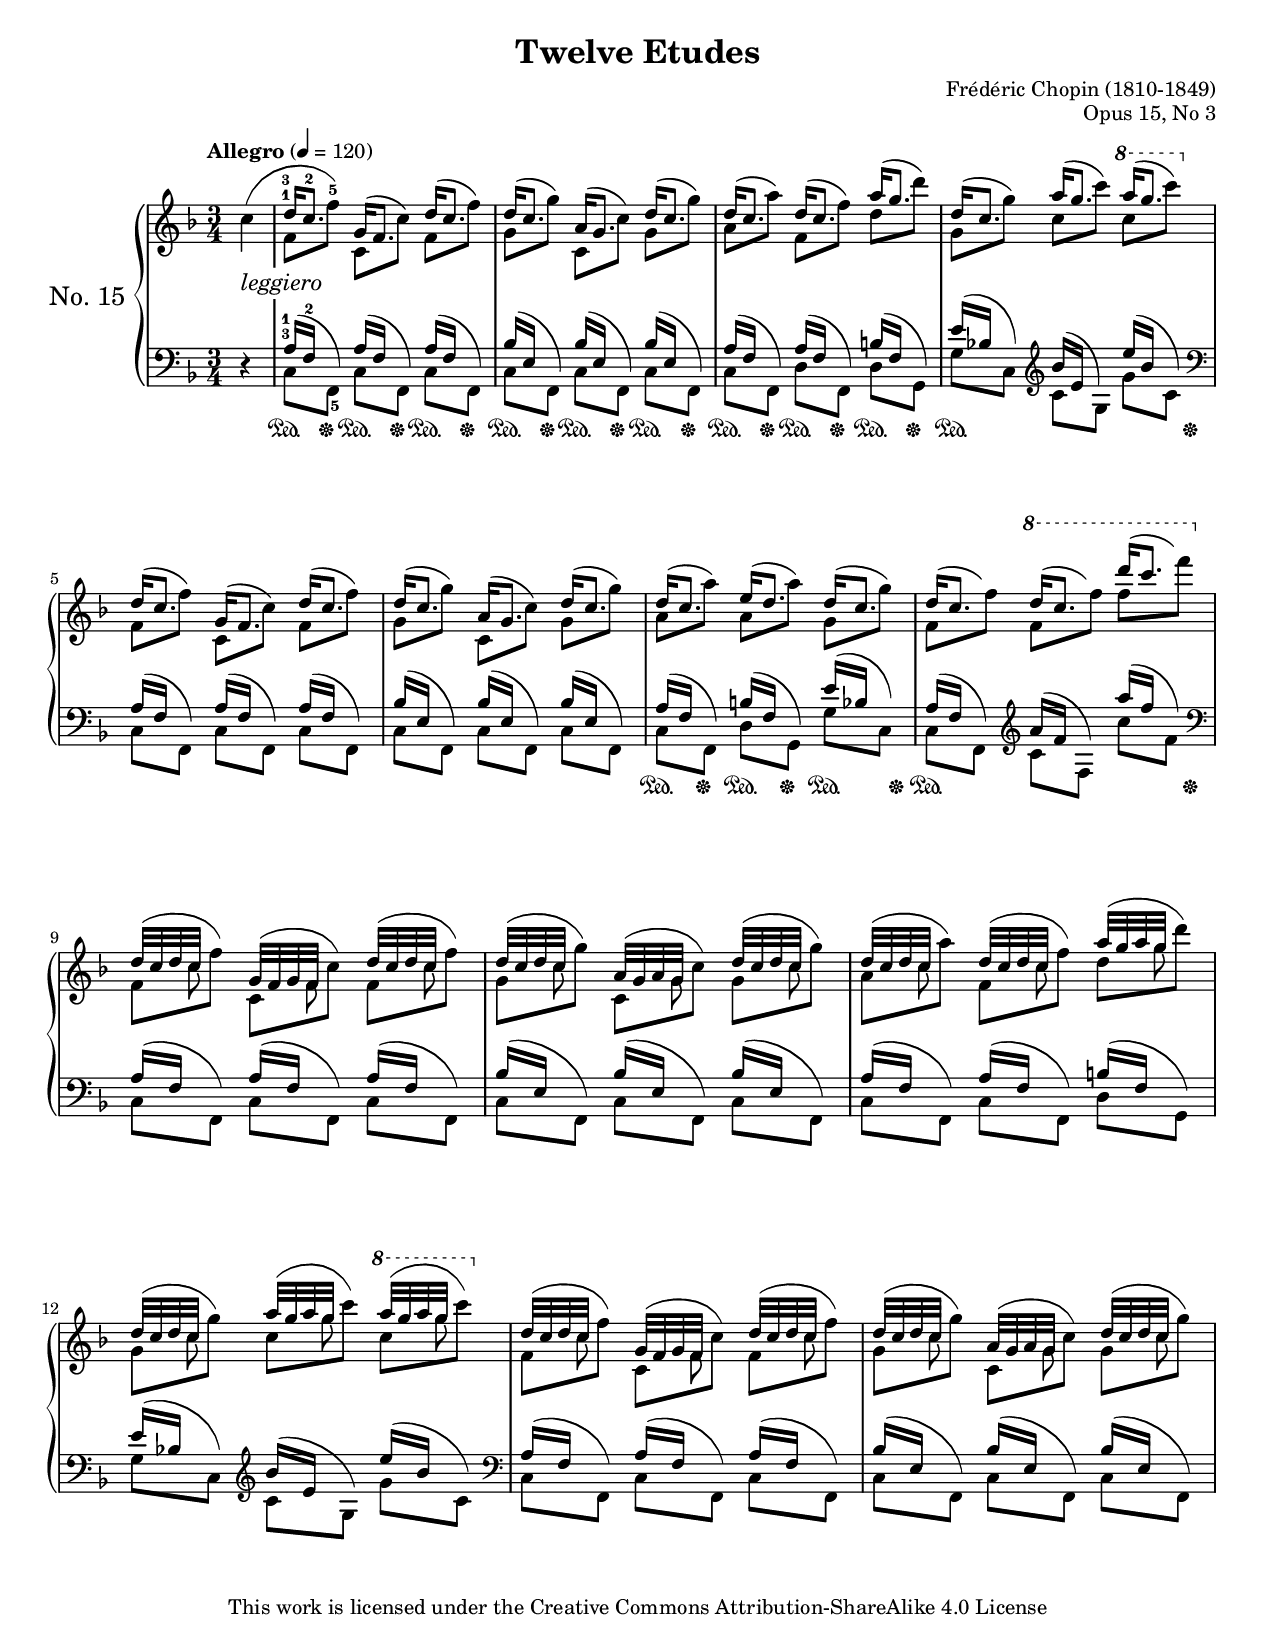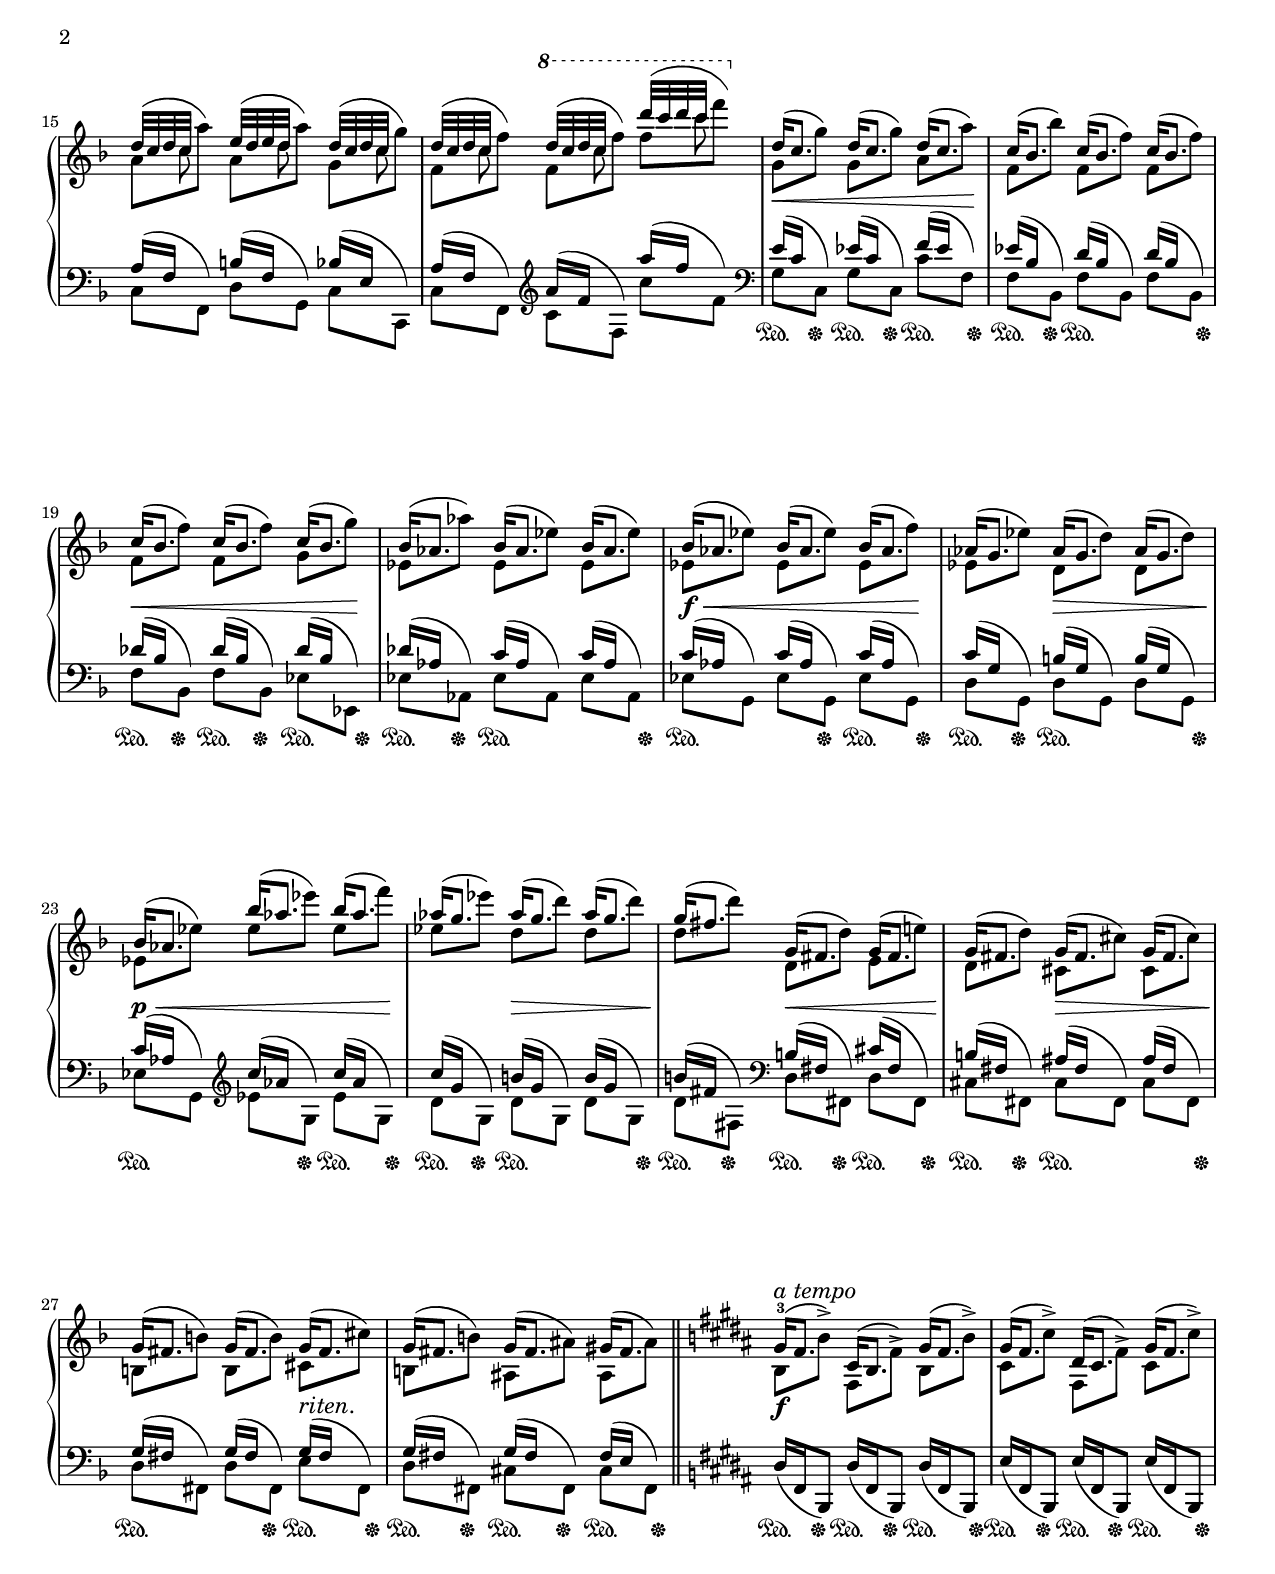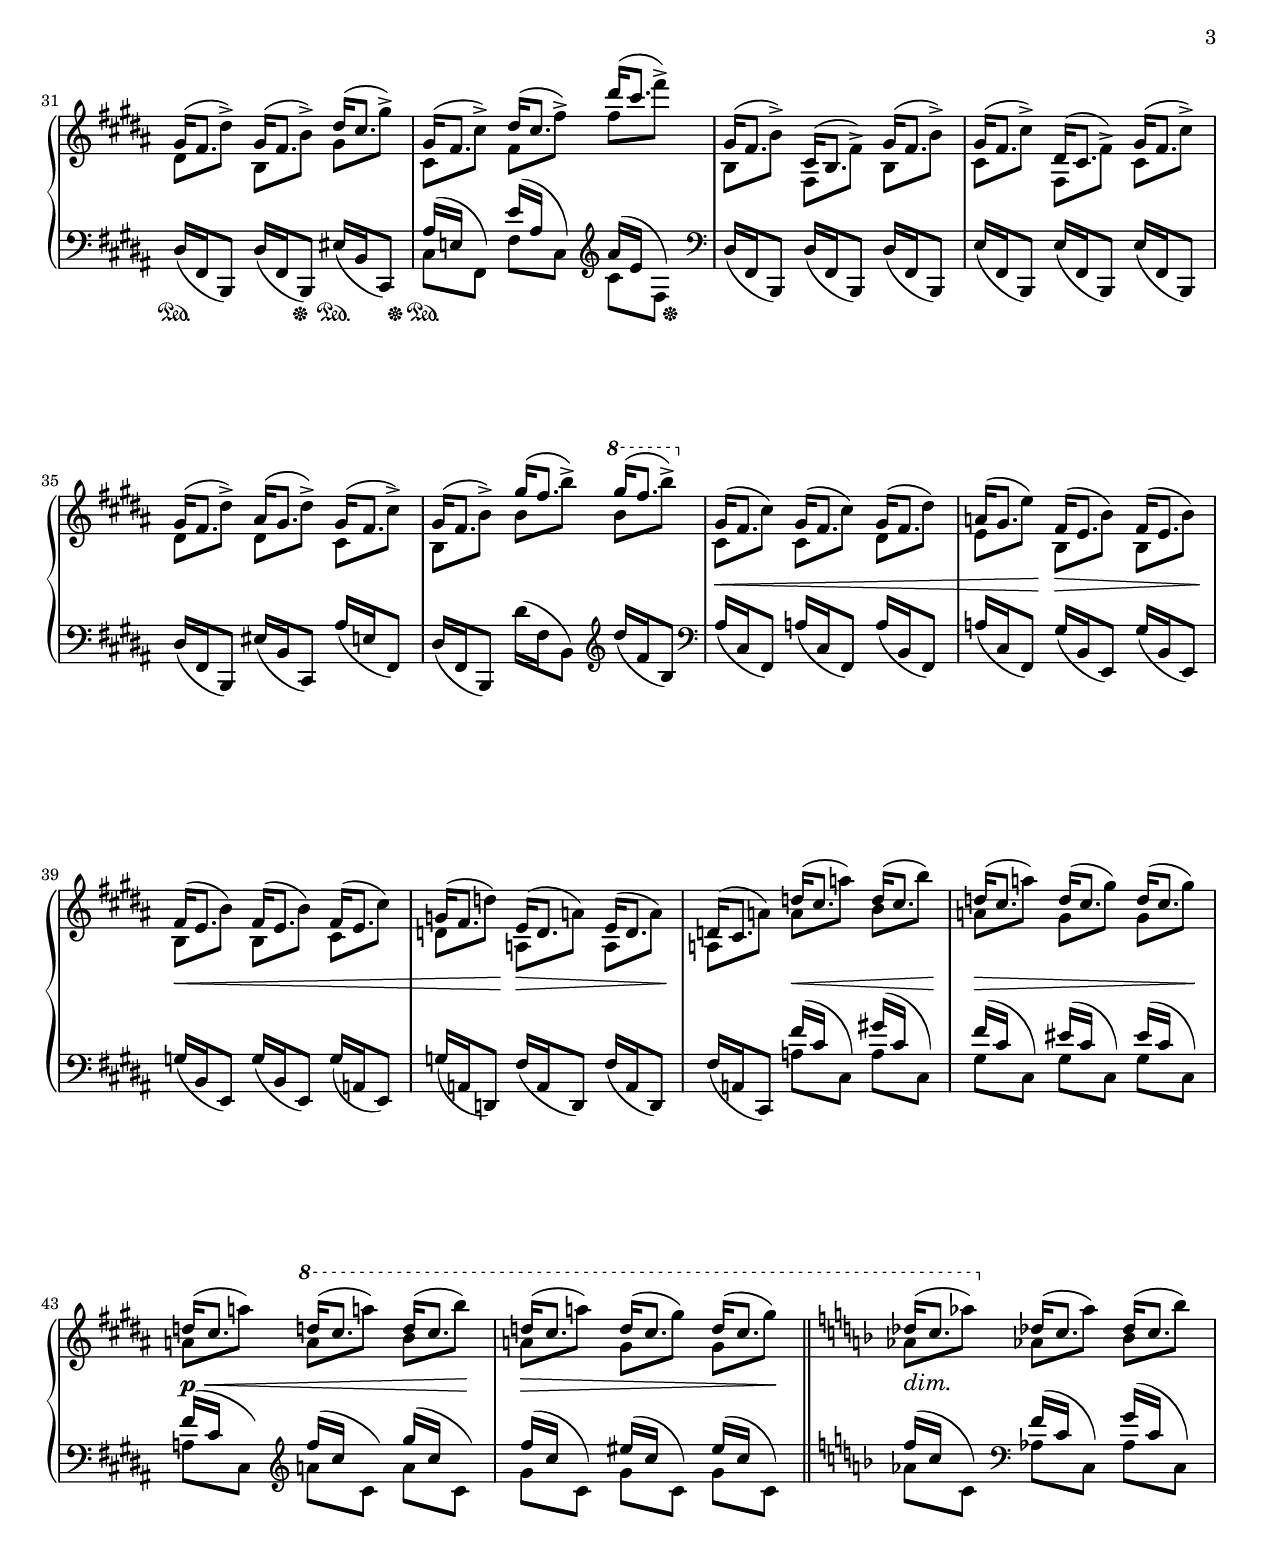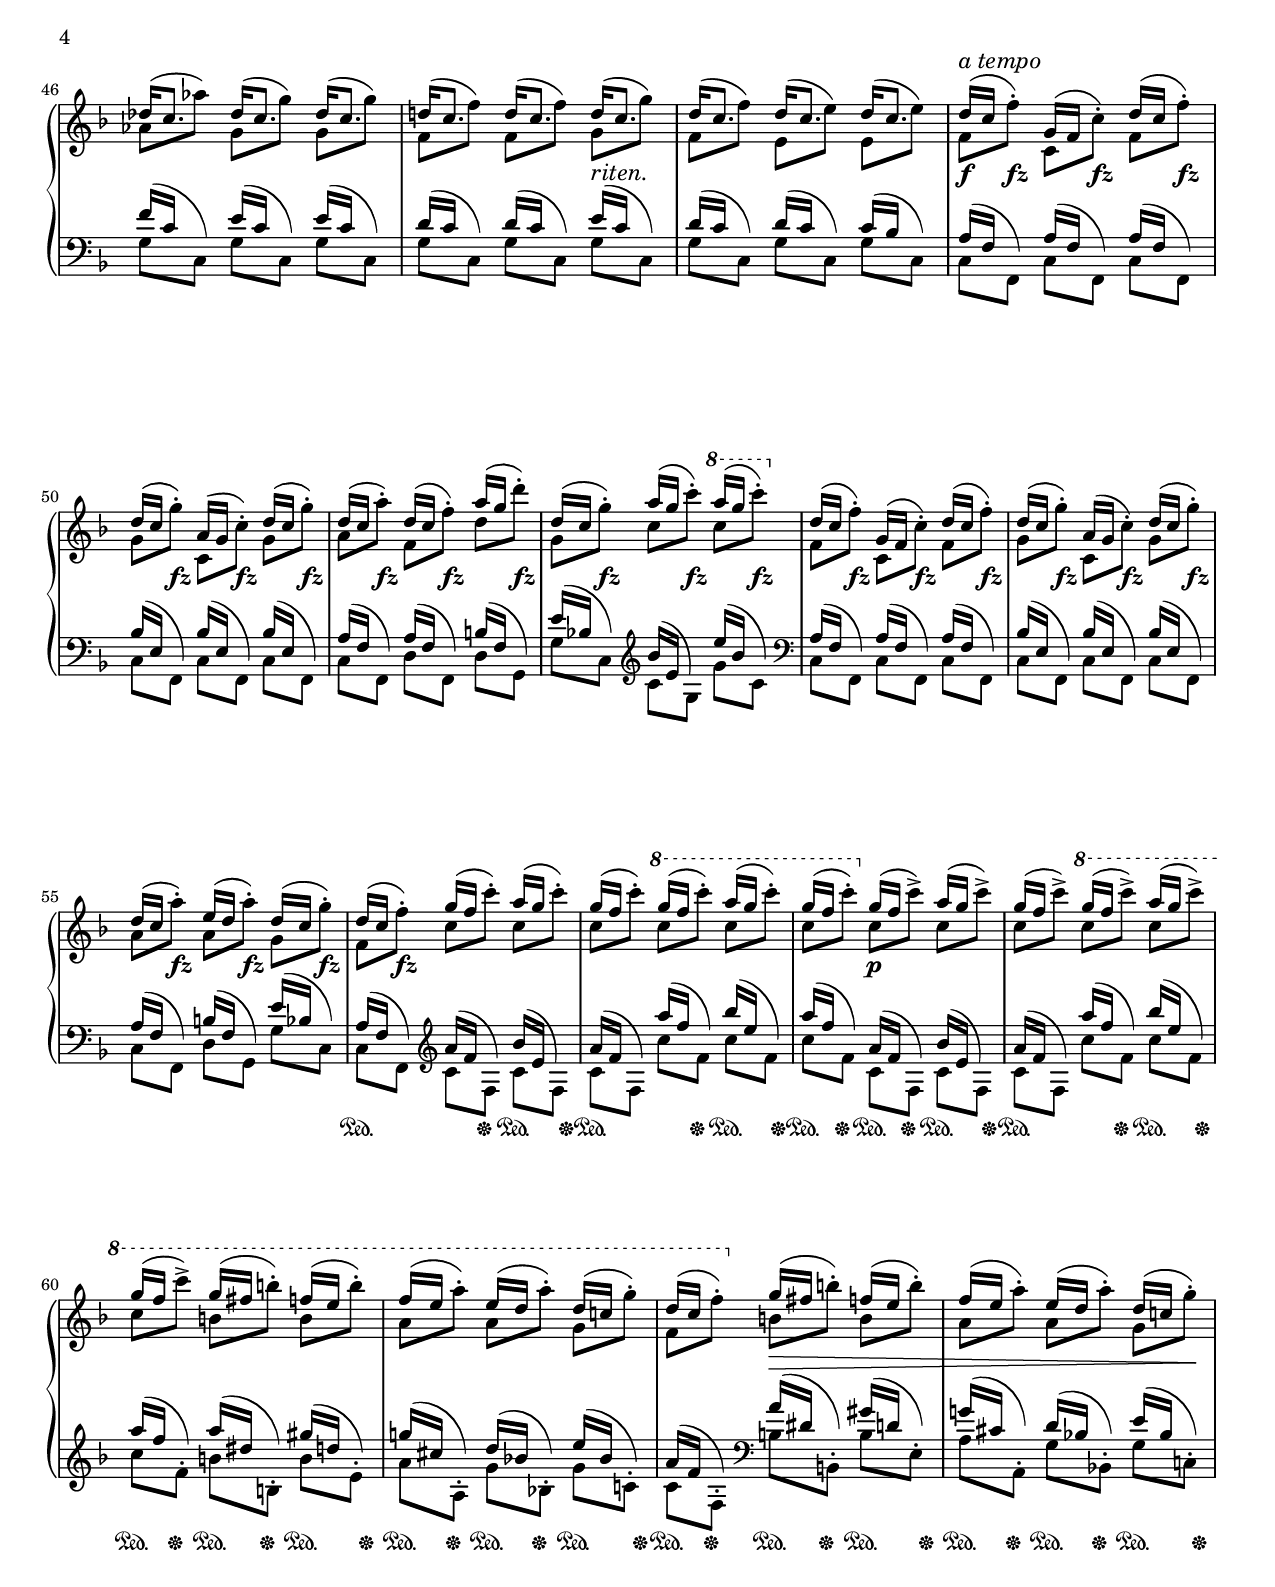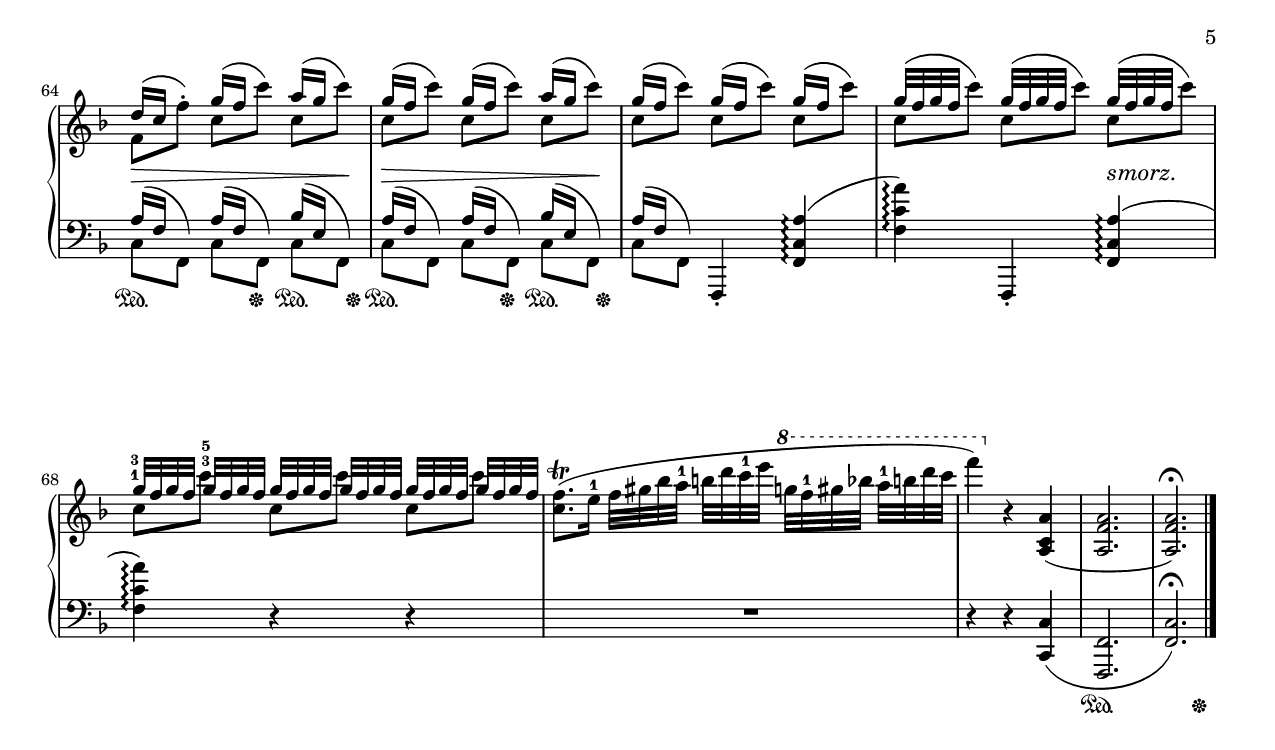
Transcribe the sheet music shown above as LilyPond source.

\version "2.23.13"
\language "english"

\include "includes/header-paper.ily"
%...+....1....+....2....+....3....+....4....+....5....+....6....+....7....+....

\include "global-variables.ily"

%%% Positions and shapes %%%

moveFingerA = {
   \temporary \override Fingering.X-offset = 0.25
   \temporary \override Fingering.add-stem-support = ##f
}
revertFingerA = \undo \moveFingerA

moveFingerB = {
   \temporary \override Fingering.X-offset = -0.5
   \temporary \override Fingering.add-stem-support = ##f
}
revertFingerB = \undo \moveFingerB

moveOttavaA = 
  \tweak OttavaBracket.outside-staff-priority ##f
  \tweak OttavaBracket.Y-offset 9 
  \etc
  
moveAccentA = -\offset Y-offset -2.75 \etc

spa = \tweak positions #'(0 . 0) \etc
spb = \tweak positions #'(0 . 1) \etc
spc = \tweak positions #'(0 . 4) \etc
spd = \tweak positions #'(0 . 7) \etc

ssa = \shape #'((0 . 0) (0 . 1) (0 . 1) (0 . 1)) \etc
ssb = \shape #'((0 . 0) (0 . 0) (0 . 0) (-0.5 . -2)) \etc
ssc = \shape #'((0 . 0) (0 . 0) (0 . 0) (0 . -2)) \etc
ssd = \shape #'((0 . 0) (0 . 0) (0 . 0) (0 . -1.5)) \etc
sse = \shape #'((0 . 0) (0 . 0) (0 . 0) (0 . -3)) \etc
ssf = \shape #'((0 . 0) (0 . 0) (0 . 0) (0 . -0.5)) \etc
ssg = \shape #'((0 . 0) (0 . 0) (0 . 0) (0 . 0.25)) \etc
ssh = \shape #'((0 . 0) (0 . 0) (0 . 0) (0 . -1)) \etc
ssi = \shape #'((0 . 0) (0 . 0) (0 . 0) (0 . -0.25)) \etc
ssj = \shape #'((0 . 0) (0 . -1) (0 . -1) (0 . -2)) \etc
ssk = \shape #'((0 . 0) (0 . 0.25) (0 . 0.25) (0 . 0)) \etc

%%% Music %%%

global = {
  \time 3/4
  \set Timing.beamExceptions = #'()
  \set Timing.baseMoment = #(ly:make-moment 1/4)
  \set Timing.beatStructure = 1,1,1
  \key f \major
  \accidentalStyle piano
  \override Fingering.avoid-slur = #'inside
}

rightHandUpper = \relative {
  \oneVoice
  \partial 4 c''4-\ssa (
  \voiceOne
  \moveFingerB d16[-1-3 \revertFingerB c8.*1/3]-2 \ohn f8) 
    g,16-\spa ([ f8.*1/3] \ohn c'8)
    d16-\spa ([ c8.*1/3] \ohn f8) |
  d16-\spa ([ c8.*1/3] \ohn g'8)
    a,16([ g8.*1/3] \ohn c8)
    d16-\spa ([ c8.*1/3] \ohn g'8) |
  d16-\spa ([ c8.*1/3] \ohn a'8)
    d,16-\spa ([ c8.*1/3] \ohn f8)
    a16-\spa ([ g8.*1/3] \ohn d'8) |
  d,16-\spa ([ c8.*1/3] \ohn g'8)
    a16-\spa ([ g8.*1/3] \ohn c8)
    \ottava 1 a'16-\spa ([ g8.*1/3] \ohn c8) |
  \ottava 0 d,,16-\spa ([ c8.*1/3] \ohn f8)
    g,16-\spa ([ f8.*1/3] \ohn c'8)
    d16-\spa ([ c8.*1/3] \ohn f8) |
  d16-\spa ([ c8.*1/3] \ohn g'8)
    a,16-\spa ([ g8.*1/3] \ohn c8)
    d16-\spa ([ c8.*1/3] \ohn g'8) |
  d16-\spa ([ c8.*1/3] \ohn a'8) 
    e16-\spa ([ d8.*1/3] \ohn a'8)
    d,16-\spa ([ c8.*1/3] \ohn g'8) |
  d16-\spa ([ c8.*1/3] \ohn g'8)
    \ottava 1 d'16-\spa ([ c8.*1/3] \ohn g'8)
    d'16-\spa ([ c8.*1/3] \ohn g'8) |
    
  \barNumberCheck 9
  \ottava 0
  << { d,,32-\ssb ([ c d c] \ohn f8) } \\ { s16. c8*1/4 s8  } >>
    << { g32-\ssb ([ f g f] \ohn c'8) } \\ { s16. f,8*1/4 s8  } >>
    << { d'32-\ssb ([ c d c] \ohn f8) } \\ { s16. c8*1/4 s8  } >> |
  << { d32-\ssc ([ c d c] \ohn g'8) } \\ { s16. c,8*1/4 s8  } >>
    << { a32-\ssb ([ g a g] \ohn c8) } \\ { s16. g8*1/4 s8  } >>
    << { d'32-\ssc ([ c d c] \ohn g'8) } \\ { s16. c,8*1/4 s8  } >> |
  << { d32-\ssd ([ c d c] \ohn a'8) } \\ { s16. c,8*1/4 s8  } >>
    << { d32-\ssb ([ c d c] \ohn f8) } \\ { s16. c8*1/4 s8  } >>
    << { a'32-\ssd ([ g a g] \ohn d'8) } \\ { s16. g,8*1/4 s8  } >> |
  << { d32-\ssc ([ c d c] \ohn g'8) } \\ { s16. c,8*1/4 s8  } >>
    << { a'32-\sse ([ g a g] \ohn c'8) } \\ { s16. g,8*1/4 s8  } >>
    \moveOttavaA \ottava 1
    << { a'32-\sse ([ g a g] \ohn c'8) } \\ { s16. g,8*1/4 s8  } >> |
  \ottava 0
  << { d,32-\ssb ([ c d c] \ohn f8) } \\ { s16. c8*1/4 s8  } >>
    << { g32-\ssb ([ f g f] \ohn c'8) } \\ { s16. f,8*1/4 s8  } >>
    << { d'32-\ssb ([ c d c] \ohn f8) } \\ { s16. c8*1/4 s8  } >> |
  << { d32-\ssc ([ c d c] \ohn g'8) } \\ { s16. c,8*1/4 s8  } >>
    << { a32-\ssb ([ g a g] \ohn c8) } \\ { s16. g8*1/4 s8  } >>
    << { d'32-\ssc ([ c d c] \ohn g'8) } \\ { s16. c,8*1/4 s8  } >> |
  << { d32-\ssd ([ c d c] \ohn a'8) } \\ { s16. c,8*1/4 s8  } >>
    << { e32-\ssd ([ d e d] \ohn a'8) } \\ { s16. d,8*1/4 s8  } >>
    << { d32-\ssc ([ c d c] \ohn g'8) } \\ { s16. c,8*1/4 s8  } >> |
  << { d32-\ssb ([ c d c] \ohn f8) } \\ { s16. c8*1/4 s8  } >>
    \ottava 1
    << { d'32-\ssb ([ c d c] \ohn f8) } \\ { s16. c8*1/4 s8  } >>
    << { d'32-\ssc ([ c d c] \ohn f8) } \\ { s16. c8*1/4 s8  } >> |
    
  \barNumberCheck 17
  \ottava 0 d,,16-\spa ([ c8.*1/3] \ohn g'8)
    d16-\spa ([ c8.*1/3] \ohn g'8)
    d16-\spa ([ c8.*1/3] \ohn a'8) |
  c,16([ bf8.*1/3] \ohn bf'8)
    c,16-\spa ([ bf8.*1/3] \ohn f'8)
    c16-\spa ([ bf8.*1/3] \ohn f'8) |
  c16-\spa ([ bf8.*1/3] \ohn f'8)
    c16-\spa ([ bf8.*1/3] \ohn f'8)
    c16-\spa ([ bf8.*1/3] \ohn g'8) |
  bf,16([ af8.*1/3] \ohn af'8) 
    bf,16-\spa ([ af8.*1/3] \ohn ef'8) 
    bf16-\spa ([ af8.*1/3] \ohn ef'8) |
  bf16-\spa ([ af8.*1/3] \ohn ef'8)
    bf16-\spa ([ af8.*1/3] \ohn ef'8)
    bf16-\spa ([ af8.*1/3] \ohn f'8) |
  af,16-\spa ([ g8.*1/3] \ohn ef'8)
    af,16-\spa ([ g8.*1/3] \ohn d'8)
    af16-\spa ([ g8.*1/3] \ohn d'8) |
  bf16-\spa ([ af8.*1/3] \ohn ef'8)
    bf'16-\spa ([ af8.*1/3] \ohn ef'8)
    bf16-\spa ([ af8.*1/3] \ohn f'8) |
  af,16([ g8.*1/3] \ohn ef'8)
    af,16-\spa ([ g8.*1/3] \ohn d'8)
    af16-\spa ([ g8.*1/3] \ohn d'8) |
    
  \barNumberCheck 25
  g,16-\spa ([ fs8.*1/3] \ohn d'8)
    g,,16-\spa ([ fs8.*1/3] \ohn d'8)
    g,16-\spa ([ fs8.*1/3] \ohn e'8) |
  g,16-\spa ([ fs8.*1/3] \ohn d'8)
    g,16-\spa ([ fs8.*1/3] \ohn cs'8)
    g16-\spa ([ fs8.*1/3] \ohn cs'8) |
  g16-\spa ([ fs8.*1/3] \ohn b8)
    g16-\spa ([ fs8.*1/3] \ohn b8)
    g16-\spa ([ fs8.*1/3] \ohn cs'8) |
  g16-\spa ([ fs8.*1/3] \ohn b8)
    g16-\spa ([ fs8.*1/3] \ohn as8)
    gs16([ fs8.*1/3] \ohn as8) |
  \bar "||"
  \key b \major
  gs16([-3^\aTempo fs8.*1/3] \ohn b8)
    cs,16([ b8.*1/3] \ohn fs'8)
    gs16([ fs8.*1/3] \ohn b8) |
  gs16-\ssg ([ fs8.*1/3] \ohn cs'8)
    ds,16-\spb ([ cs8.*1/3] \ohn fs8)
    gs16-\ssg ([ fs8.*1/3] \ohn cs'8) |
  gs16([ fs8.*1/3] \ohn ds'8)
    gs,16([ fs8.*1/3] \ohn b8)
    ds16([ cs8.*1/3] \ohn gs'8) |
  gs,16-\ssg ([ fs8.*1/3] \ohn cs'8)
    ds16-\spc ([ cs8.*1/3] \ohn fs8)
    ds'16-\ssf ([ cs8.*1/3] \ohn fs8) |
    
  \barNumberCheck 33
  gs,,16([ fs8.*1/3] \ohn b8)
    cs,16([ b8.*1/3] \ohn fs'8)
    gs16([ fs8.*1/3] \ohn b8) |
  gs16-\ssg ([ fs8.*1/3] \ohn cs'8)
    ds,16-\spb ([ cs8.*1/3] \ohn fs8)
    gs16-\ssg ([ fs8.*1/3] \ohn cs'8) |
  gs16([ fs8.*1/3] \ohn ds'8)
    as16-\ssf ([ gs8.*1/3] \ohn ds'8)
    gs,16([ fs8.*1/3] \ohn cs'8) |
  gs16([ fs8.*1/3] \ohn b8)
    gs'16-\ssf ([ fs8.*1/3] \ohn b8)
    \ottava 1 gs'16-\ssf ([ fs8.*1/3] \ohn b8) |
  \ottava 0 gs,,16-\spa ([ fs8.*1/3] \ohn cs'8) 
    gs16-\spa ([ fs8.*1/3] \ohn cs'8) 
    gs16-\spa ([ fs8.*1/3] \ohn ds'8) |
  a16-\spa ([ gs8.*1/3] \ohn e'8)
    fs,16-\spa ([ e8.*1/3] \ohn b'8)
    fs16-\spa ([ e8.*1/3] \ohn b'8) |
  fs16-\spa ([ e8.*1/3] \ohn b'8)
    fs16-\spa ([ e8.*1/3] \ohn b'8)
    fs16-\spa ([ e8.*1/3] \ohn cs'8) |
  g16-\spa ([ fs8.*1/3] \ohn d'8)
    e,16-\spa ([ d8.*1/3] \ohn a'8)
    e16-\spa ([ d8.*1/3] \ohn a'8) |
    
  \barNumberCheck 41
  d,16-\spa ([ cs8.*1/3] \ohn a'8)
    d16([ cs8.*1/3] \ohn a'8)
    d,16([ cs8.*1/3] \ohn b'8) |
  d,16([ cs8.*1/3] \ohn a'8)
    d,16-\spa ([ cs8.*1/3] \ohn gs'8)
    d16-\spa ([ cs8.*1/3] \ohn gs'8) |
  d16([ cs8.*1/3] \ohn a'8)
    \ottava 1 d16([ cs8.*1/3] \ohn a'8)
    d,16([ cs8.*1/3] \ohn b'8) |
  d,16([ cs8.*1/3] \ohn a'8)
    d,16-\spa ([ cs8.*1/3] \ohn gs'8)
    d16-\spa ([ cs8.*1/3] \ohn gs'8) |
  \bar "||"
  \key f \major
  df16([ c8.*1/3] \ohn af'8) 
    \ottava 0 df,,16-\spa ([ c8.*1/3] \ohn af'8)
    df,16([ c8.*1/3] \ohn bf'8) |
  df,16([ c8.*1/3] \ohn af'8)
    df,16-\spa ([ c8.*1/3] \ohn g'8)
    df16-\spa ([ c8.*1/3] \ohn g'8) |
  d16-\spa ([ c8.*1/3] \ohn f8)
    d16-\spa ([ c8.*1/3] \ohn f8)
    d16-\spa ([ c8.*1/3] \ohn g'8) |
  d16-\spa ([ c8.*1/3] \ohn f8)
    d16-\spa ([ c8.*1/3] \ohn e8)
    d16-\spa ([ c8.*1/3] \ohn e8) |
    
  \barNumberCheck 49
  d16-\ssh ([^\aTempo c] \ohn f8)  
    g,16-\ssh ([ f] \ohn c'8)  
    d16-\ssh ([ c] \ohn f8) |
  d16-\ssi ([ c] \ohn g'8)  
    a,16-\ssj ([ g] \ohn c'8)  
    d,16-\ssi ([ c] \ohn g'8) |
  d16([ c] \ohn a'8)  
    d,16-\ssh ([ c] \ohn f8)  
    a16-\ssi ([ g] \ohn d'8) |
  d,16-\ssi ([ c] \ohn g'8)  
    a16-\ssh ([ g] \ohn c8) 
    \ottava 1 a'16-\ssh([ g] \ohn c8) |
  \ottava 0 d,,16-\ssh([ c] \ohn f8)  
    g,16-\ssh ([ f] \ohn c'8)  
    d16-\ssh([ c] \ohn f8) |
  d16-\ssi ([ c] \ohn g'8)  
    a,16-\ssi ([ g] \ohn c8)  
    d16-\ssi ([ c] \ohn g'8) |
  d16([ c] \ohn a'8)  
    e16-\ssi ([ d] \ohn a'8)  
    d,16-\ssi ([ c] \ohn g'8) |
  d16-\ssf ([ c] \ohn f8)  
    g16-\ssi ([ f] \ohn c'8)  
    a16-\ssf ([ g] \ohn c8) |
  
  \barNumberCheck 57
  g16-\ssi ([ f] \ohn c'8)  
    \ottava 1 g'16-\ssi ([ f] \ohn c'8)  
    a16-\ssf ([ g] \ohn c8) |
  g16-\ssi ([ f] \ohn c'8)  
    \ottava 0 g,16-\ssi ([ f] \ohn c'8)  
    a16-\ssi ([ g] \ohn c8) |
  g16([ f] \ohn c'8)  
    \ottava 1 g'16([ f] \ohn c'8)  
    a16-\ssi ([ g] \ohn c8) |
  g16([ f] \ohn c'8)  
    g16-\ssf ([ fs] \ohn b8)  
    f16-\ssi ([ e] \ohn b'8) |
  f16-\ssf ([ e] \ohn a8)  
    e16-\ssi ([ d] \ohn a'8)  
    d,16-\ssi ([ c] \ohn g'8) |
  d16-\ssf ([ c] \ohn f8)  
    \ottava 0 g,16-\ssf ([ fs] \ohn b8)  
    f16-\ssf ([ e] \ohn b'8) |
  f16-\ssh ([ e] \ohn a8)  
    e16-\ssf ([ d] \ohn a'8)  
    d,16-\ssf ([ c] \ohn g'8) |
  d16-\ssf ([ c] \ohn f8)  
    g16-\ssh ([ f] \ohn c'8)  
    a16-\ssd ([ g] \ohn c8) |
  
  \barNumberCheck 65
  g16-\ssh ([ f] \ohn c'8)  
    g16-\ssh ([ f] \ohn c'8)  
    a16-\ssd ([ g] \ohn c8) |
  g16-\ssh ([ f] \ohn c'8)  
    g16-\ssh ([ f] \ohn c'8)  
    g16-\ssh ([ f] \ohn c'8) |
  g32-\ssc ([ f g f] \ohn c'8)  
    g32-\ssc ([ f g f] \ohn c'8)  
    g32-\ssc ([ f g f] \ohn c'8) |
  \moveFingerB g32[-1-3 \revertFingerB f g f]  g[ f g f]  g[ f g f]  g[ f g f]
    g[ f g f]  g[ f g f] |
  \oneVoice
  <c f>8.-\ssk (\trill e16-1  f32[ gs bf a-1]  b[ d c-1 e] \ottava 1
    g[ f-1 gs bf]  a-1[ b d c] |
  f4) \ottava 0 r <a,,,, c a'>( |
  <a f' a>2. |
  q2.)\fermata |
  \bar "|."
}

rightHandLower = \relative {
  \voiceTwo
  \partial 4 s4
  f'8 f'^5 c, c' f, f' |
  g,8 g' c,, c' g g' |
  a,8 a' f, f' d d' |
  g,,8 g' c, c' c c' |
  f,,,8 f' c, c' f, f' |
  g,8 g' c,, c' g g' |
  a,8 a' a, a' g, g' |
  f,8 f' f f' f f' |
  
  \barNumberCheck 9
  f,,,8 f' c, c' f, f' |
  g,8 g' c,, c' g g' |
  a,8 a' f, f' d d' |
  g,,8 g' c, c' c c' |
  f,,,8 f' c, c' f, f' |
  g,8 g' c,, c' g g' |
  a,8 a' a, a' g, g' |
  f,8 f' f f' f f' |
  
  \barNumberCheck 17
  g,,,8 g' g, g' a, a' |
  f,8 bf' f, f' f, f' |
  f,8 f' f, f' g, g' |
  ef,8 af' ef, ef' ef, ef' |
  ef,8 ef' ef, ef' ef, f' |
  ef,8 ef' d, d' d, d' |
  ef,8 ef' ef ef' ef, f' |
  ef,8 ef' d, d' d, d' |
  
  \barNumberCheck 25
  d,8 d' d,, d' e, e' |
  d,8 d' cs, cs' cs, cs' |
  b,8 b' b, b' cs, cs' |
  b,8 b' as, as' as, as' |
  \bar "||"
  \override Script.outside-staff-priority = ##f
  b,8 b'^> fs, fs'-\moveAccentA ^> b, b'^> |
  cs,8 cs'^> fs,, fs'-\moveAccentA ^> cs cs'^> |
  ds,8 ds'^> b, b'^> gs gs'^> |
  cs,,8 cs'^> fs, fs'^> fs fs'^> |
  
  \barNumberCheck 33
  b,,,8 b'^> fs, fs'-\moveAccentA ^> b, b'^> |
  cs,8 cs'^> fs,, fs'-\moveAccentA ^> cs cs'^> |
  ds,8 ds'^> ds, ds'^> cs, cs'^> |
  b,8 b'^> b b'^> b b'^> |
  \revert Script.outside-staff-priority
  cs,,,8 cs' cs, cs' ds, ds' |
  e,8 e' b, b' b, b' |
  b,8 b' b, b' cs, cs' |
  d,8 d' a, a' a, a' |
  
  \barNumberCheck 41
  a,8 a' a a' b, b' |
  a,8 a' gs, gs' gs, gs' |
  a,8 a' a a' b, b' |
  a,8 a' gs, gs' gs, gs' |
  af,8 af' af,, af' bf, bf' |
  af,8 af' g, g' g, g' |
  f,8 f' f, f' g, g' |
  f,8 f' e, e' e, e' |
  
  \barNumberCheck 49
  f,8 f'^. c, c'^. f, f'^. |
  g,8 g'^. c,, c'^. g g'^. |
  a,8 a'^. f, f'^. d d'^. |
  g,,8 g'^. c, c'^. c c'^. |
  f,,,8 f'^. c, c'^. f, f'^. |
  g,8 g'^. c,, c'^. g g'^. |
  a,8 a'^. a, a'^. g, g'^. |
  f,8 f'^. c c'^. c, c'^. |
  
  \barNumberCheck 57
  c,8 c'^. c c'^. c, c'^. |
  c,8 c'^. c,, c'^> c, c'^> |
  c,8 c'^> c c'^> c, c'^> |
  c,8 c'^> b, b'^. b, b'^. |
  a,8 a'^. a, a'^. g, g'^. |
  f,8 f'^. b,, b'^. b, b'^. |
  a,8 a'^. a, a'^. g, g'^. |
  f,8 f'^. c c' c, c' |
  
  \barNumberCheck 65
  c,8 c' c, c' c, c' |
  c,8 c' c, c' c, c' |
  c,8 c' c, c' c, c' |
  c,8 c'^3^5 c, c' c, c' |
}

rightHand = <<
  \clef treble
  \global
  \tempo "Allegro" 4 = 120
  \new Voice \rightHandUpper
  \new Voice \rightHandLower
>>

leftHandUpper = \relative {
  \oneVoice
  \partial 4 r4
  \voiceThree
  \moveFingerB a16-3-1-\ssb ([ \revertFingerB f-2] \ohn f,8) 
    a'16-\ssb ([ f] \ohn f,8) 
    a'16-\ssb ([ f] \ohn f,8) |
  bf'16-\ssb ([ e,] \ohn f,8)
    bf'16-\ssb ([ e,] \ohn f,8)
    bf'16-\ssb ([ e,] \ohn f,8) |
  a'16-\ssb ([ f] \ohn f,8) 
    a'16-\ssb ([ f] \ohn f,8)
    b'16-\ssb ([ f] \ohn g,8) |
  e''16-\ssb ([ bf] \ohn c,8)
    \clef treble bf''16-\ssb ([ e,] \ohn g,8)
    e''16-\ssb ([ bf] \ohn c,8) |
  \clef bass a16-\ssb ([ f] \ohn f,8)
    a'16-\ssb ([ f] \ohn f,8)
    a'16-\ssb ([ f] \ohn f,8) |
  bf'16-\ssb ([ e,] \ohn f,8)
    bf'16-\ssb ([ e,] \ohn f,8)
    bf'16-\ssb ([ e,] \ohn f,8) |
  a'16-\ssb ([ f] \ohn f,8)
    b'16-\ssb ([ f] \ohn g,8)
    e''16-\ssb ([ bf] \ohn c,8) |
  a'16-\ssb ([ f] \ohn f,8) 
    \clef treble a''16-\ssb ([ f] \ohn f,8) 
    a''16-\ssb ([ f] \ohn f,8) |
    
  \barNumberCheck 9
  \clef bass a,16-\ssb ([ f] \ohn f,8)
    a'16-\ssb ([ f] \ohn f,8)
    a'16-\ssb ([ f] \ohn f,8) |
  bf'16-\ssb ([ e,] \ohn f,8)
    bf'16-\ssb ([ e,] \ohn f,8)
    bf'16-\ssb ([ e,] \ohn f,8) |
  a'16-\ssb ([ f] \ohn f,8)
    a'16-\ssb ([ f] \ohn f,8)
    b'16-\ssb ([ f] \ohn g,8) |
  e''16-\ssb ([ bf] \ohn c,8)
    \clef treble bf''16-\ssb ([ e,] \ohn g,8) 
    e''16-\ssb ([ bf] \ohn c,8) |
  \clef bass a16-\ssb ([ f] \ohn f,8)
    a'16-\ssb ([ f] \ohn f,8)
    a'16-\ssb ([ f] \ohn f,8) |
  bf'16-\ssb ([ e,] \ohn f,8)
    bf'16-\ssb ([ e,] \ohn f,8)
    bf'16-\ssb ([ e,] \ohn f,8) |
  a'16-\ssb ([ f] \ohn f,8)
    b'16-\ssb ([ f] \ohn g,8)
    bf'16-\ssb ([ e,] \ohn c,8) |
  a''16-\ssb ([ f] \ohn f,8)
    \clef treble a''16-\ssb ([ f] \ohn f,8)
    a''16-\ssb ([ f] \ohn f,8) |
    
  \barNumberCheck 17
  \clef bass e16-\ssb ([ c] \ohn c,8) 
    ef'16-\ssb ([ c] \ohn c,8)
    f'16-\ssb ([ ef] \ohn f,8) |
  ef'16-\ssb ([ bf] \ohn bf,8)
    d'16-\ssb ([ bf] \ohn bf,8)
    d'16-\ssb ([ bf] \ohn bf,8) |
  df'16-\ssb ([ bf] \ohn bf,8)
    df'16-\ssb ([ bf] \ohn bf,8)
    df'16-\ssb ([ bf] \ohn ef,,8) |
  df''16-\ssb ([ af] \ohn af,8) 
    c'16-\ssb ([ af] \ohn af,8)
    c'16-\ssb ([ af] \ohn af,8) |
  c'16-\ssb ([ af] \ohn g,8)
    c'16-\ssb ([ af] \ohn g,8)
    c'16-\ssb ([ af] \ohn g,8) |
  c'16-\ssb ([ g] \ohn g,8) 
    b'16-\ssb ([ g] \ohn g,8)
    b'16-\ssb ([ g] \ohn g,8) |
  c'16-\ssb ([ af] \ohn g,8)
    \clef treble c''16-\ssb ([ af] \ohn g,8)
    c'16-\ssb ([ af] \ohn g,8) |
  c'16-\ssb ([ g] \ohn g,8)
    b'16-\ssb ([ g] \ohn g,8)
    b'16-\ssb ([ g] \ohn g,8) |
    
  \barNumberCheck 25
  b'16-\ssb ([ fs] \ohn fs,8)
    \clef bass b16-\ssb ([ fs] \ohn fs,8)
    cs''16-\ssb ([ fs,] \ohn fs,8) |
  b'16-\ssb ([ fs] \ohn fs,8)
    as'16-\ssb ([ fs] \ohn fs,8)
    as'16-\ssb ([ fs] \ohn fs,8) |
  g'16-\ssb ([ fs] \ohn fs,8)
    g'16-\ssb ([ fs] \ohn fs,8)
    g'16-\ssb ([ fs] \ohn fs,8) |
  g'16-\ssb ([ fs] \ohn fs,8)
    g'16-\ssb ([ fs] \ohn fs,8)
    fs'16-\ssb ([ e] \ohn fs,8) |
  \key b \major
  \oneVoice
  ds'16( fs, b,8)  ds'16( fs, b,8)  ds'16( fs, b,8) |
  e'16( fs, b,8)  e'16( fs, b,8)  e'16( fs, b,8) |
  ds'16( fs, b,8)  ds'16( fs, b,8)  es'16( b cs,8) |
  \voiceThree
  as''16-\ssb ([ e] \ohn fs,8)  
    e''16-\ssb ([ as,] \ohn cs,8)  
    \clef treble as''16-\ssb ([ e] \ohn fs,8) |
    
  \barNumberCheck 33
  \clef bass
  \oneVoice
  ds16( fs, b,8)  ds'16( fs, b,8)  ds'16( fs, b,8) |
  e'16( fs, b,8)  e'16( fs, b,8)  e'16( fs, b,8) |
  ds'16( fs, b,8)  es'16( b cs,8)  as''16( e fs,8) |
  ds'16( fs, b,8)  ds''16( fs, b,8)  \clef treble ds''16( fs, b,8)
  \clef bass as16( cs, fs,8)  a'16( cs, fs,8)  a'16( b, fs8) |
  a'16( cs, fs,8)  gs'16( b, e,8)  gs'16( b, e,8) |
  g'16( b, e,8)  g'16( b, e,8)  g'16( a, e8) |
  g'16( a, d,8)  fs'16( a, d,8)  fs'16( a, d,8) |
  
  \barNumberCheck 41
  fs'16( a, cs,8) 
    \voiceThree
    fs''16-\ssb ([ cs] \ohn cs,8) 
    gs''16-\ssb ([ cs,] \ohn cs,8) |
  fs'16-\ssb ([ cs] \ohn cs,8)
    es'16-\ssb ([ cs] \ohn cs,8)
    es'16-\ssb ([ cs] \ohn cs,8) |
  fs'16([ cs] \ohn cs,8)
    \clef treble fs''16([ cs] \ohn cs,8)
    gs''16([ cs,] \ohn cs,8) |
  fs'16-\ssb ([ cs] \ohn cs,8) 
    es'16-\ssb ([ cs] \ohn cs,8)
    es'16-\ssb ([ cs] \ohn cs,8) |
  \key f \major 
  f'16-\ssb ([ c] \ohn c,8)
    \clef bass f16-\ssb ([ c] \ohn c,8)
    g''16-\ssb ([ c,] \ohn c,8) |
  f'16-\ssb ([ c] \ohn c,8)
    e'16-\ssb ([ c] \ohn c,8)
    e'16-\ssb ([ c] \ohn c,8) |
  d'16-\ssb ([ c] \ohn c,8) 
    d'16-\ssb ([ c] \ohn c,8)
    e'16-\ssb ([ c] \ohn c,8) |
  d'16-\ssb ([ c] \ohn c,8)
    d'16-\ssb ([ c] \ohn c,8)
    c'16-\ssb ([ bf] \ohn c,8) |
    
  \barNumberCheck 49
  a'16-\ssb ([ f] \ohn f,8)
    a'16-\ssb ([ f] \ohn f,8)
    a'16-\ssb ([ f] \ohn f,8) |
  bf'16-\ssb ([ e,] \ohn f,8)
    bf'16-\ssb ([ e,] \ohn f,8)
    bf'16-\ssb ([ e,] \ohn f,8) |
  a'16-\ssb ([ f] \ohn f,8)
    a'16-\ssb ([ f] \ohn f,8)
    b'16-\ssb ([ f] \ohn g,8) |
  e''16-\ssb ([ bf] \ohn c,8)
    \clef treble bf''16-\ssb ([ e,] \ohn g,8)
    e''16-\ssb ([ bf] \ohn c,8) |
  \clef bass a16-\ssb ([ f] \ohn f,8)
    a'16-\ssb ([ f] \ohn f,8)
    a'16-\ssb ([ f] \ohn f,8) |
  bf'16-\ssb ([ e,] \ohn f,8)
    bf'16-\ssb ([ e,] \ohn f,8)
    bf'16-\ssb ([ e,] \ohn f,8) |
  a'16-\ssb ([ f] \ohn f,8)
    b'16-\ssb ([ f] \ohn g,8)
    e''16-\ssb ([ bf] \ohn c,8) |
  a'16-\ssb ([ f] \ohn f,8)  
    \clef treble a''16-\ssb ([ f] \ohn f,8) 
    bf'16-\ssb ([ e,] \ohn f,8) |
    
  \barNumberCheck 57
  a'16-\ssb ([ f] \ohn f,8)
    a''16-\ssb ([ f] \ohn f,8)
    bf'16-\ssb ([ e,] \ohn f,8) |
  a'16-\ssb ([ f] \ohn f,8)
    a16-\ssb ([ f] \ohn f,8)
    bf'16-\ssb ([ e,] \ohn f,8) |
  a'16-\ssb ([ f] \ohn f,8)
    a''16-\ssb ([ f] \ohn f,8)
    bf'16-\ssb ([ e,] \ohn f,8) |
  a'16-\ssb ([ f] \ohn f,8)
    a'16-\ssb ([ ds,] \ohn b,8)
    gs''16-\ssb ([ d] \ohn e,8) |
  g'16-\ssb ([ cs,] \ohn a,8)
    d'16-\ssb ([ bf] \ohn bf,8)
    e'16-\ssb ([ bf] \ohn c,8) |
  a'16-\ssb ([ f] \ohn f,8)
    \clef bass a'16-\ssb ([ ds,] \ohn b,8)
    gs''16-\ssb ([ d] \ohn e,8) |
  g'16-\ssb ([ cs,] \ohn a,8)
    d'16-\ssb ([ bf] \ohn bf,8)
    e'16-\ssb ([ bf] \ohn c,8) |
  a'16-\ssb ([ f] \ohn f,8)
    a'16-\ssb ([ f] \ohn f,8)
    bf'16-\ssb ([ e,] \ohn f,8) |
    
  \barNumberCheck 65
  a'16-\ssb ([ f] \ohn f,8)
    a'16-\ssb ([ f] \ohn f,8)
    bf'16-\ssb ([ e,] \ohn f,8) |
  a'16-\ssb ([ f] \ohn f,8) \oneVoice f,4-. <f' c' a'>(\arpeggio |
  <f' c' a'>4)\arpeggio f,,-. <f' c' a'>(\arpeggio |
  <f' c' a'>4)\arpeggio r r |
  R2. |
  r4 r <c, c'>( |
  <f, f'>2. |
  <f' c'>2.)\fermata |
}

leftHandLower = \relative {
  \voiceFour
  \partial 4 s4
  c8 \moveFingerA f,-5 \revertFingerA c' f, c' f, |
  c'8 f, c' f, c' f, |
  c'8 f, d' f, d' g, |
  g'8 c, c' g g' c, |
  c, f, c' f, c' f, |
  c'8 f, c' f, c' f, |
  c'8 f, d' g, g' c, |
  c8 f, c'' f, c'' f, |
  
  \barNumberCheck 9
  c,8 f, c' f, c' f, |
  c'8 f, c' f, c' f, |
  c'8 f, c' f, d' g, |
  g'8 c, c' g g' c, |
  c,8 f, c' f, c' f, |
  c'8 f, c' f, c' f, |
  c'8 f, d' g, c c, |
  c'8 f, c'' f, c'' f, | 
  
  \barNumberCheck 17
  g,8 c, g' c, c' f, |
  f8 bf, f' bf, f' bf, |
  f'8 bf, f' bf, ef ef, |
  ef'8 af, ef' af, ef' af, |
  ef'8 g, ef' g, ef' g, |
  d'8 g, d' g, d' g, |
  ef'8 g, ef'' g, ef' g, |
  d'8 g, d' g, d' g, |
  
  \barNumberCheck 25
  d'8 fs, d fs, d' fs, |
  cs'8 fs, cs' fs, cs' fs, |
  d'8 fs, d' fs, e' fs, |
  d'8 fs, cs' fs, cs' fs, |
  s2. * 3 |
  cs'8 fs, fs' cs cs' fs, |
  
  \barNumberCheck 33
  s2. * 8 |
  
  \barNumberCheck 41
  s4 a8 cs, a' cs, |
  gs'8 cs, gs' cs, gs' cs, |
  a'8 cs, a'' cs, a' cs, |
  gs'8 cs, gs' cs, gs' cs, |
  af'8 c, af c, af' c, |
  \repeat unfold 3 { g'8 c, g' c, g' c, | }
  
  \barNumberCheck 49
  c8 f, c' f, c' f, |
  c'8 f, c' f, c' f, |
  c'8 f, d' f, d' g, |
  g'8 c, c' g g' c, |
  c,8 f, c' f, c' f, |
  c'8 f, c' f, c' f, |
  c'8 f, d' g, g' c, |
  c8 f, c'' f, c' f, |
  
  \barNumberCheck 57
  c'8 f, c'' f, c' f, |
  c'8 f, c f, c' f, |
  c'8 f, c'' f, c' f, |
  c'8 f,^. b b,^. b' e,^. |
  a8 a,^. g' bf,^. g' c,^. |
  c8 f,^. b b,^. b' e,^. |
  a8 a,^. g' bf,^. g' c,^. |
  c8 f, c' f, c' f, |
  
  \barNumberCheck 65
  c'8 f, c' f, c' f, |
  c'8 f, s2 |
}

leftHand = <<
  \clef bass
  \global
  \new Voice \leftHandUpper
  \new Voice \leftHandLower
>>

dynamics = {
  \override TextScript.Y-offset = -0.5
  \partial 4 \tag layout { s4^\leggiero } \tag midi { s4\p }
  s2. * 8 |
  
  \barNumberCheck 9
  s2. * 8 |
  
  \barNumberCheck 17
  s2\< s8 s\! |
  s2. |
  s2\< s8 s\! |
  s2. |
  s2\f\< s8 s\! |
  s4 s4..\> s16\! |
  s2\p\< s8 s\! |
  s4 s4..\> s16\! |
  
  \barNumberCheck 25
  s4 s4..\< s16\! |
  s4 s4..\> s16\! |
  s2 s4^\riten |
  s2. |
  s2.\f |
  s2. * 3 |
  
  \barNumberCheck 33
  s2. * 4 |
  s2.\< |
  s8. s16\! s4..\> s16\! |
  s2.\< |
  s8. s16\! s4..\> s16\! |
  
  \barNumberCheck 41
  s8. s16\! s4..\< s16\! |
  s2\> s8 s\! |
  s2\p\< s8 s\! |
  s2\> s8 s\! |
  s2.^\dimMarkup |
  s2. |
  s2 s4^\riten |
  s2. |
  
  \barNumberCheck 49
  s8\f s\fz s s\fz s s\fz |
  \repeat unfold 6 { s8 s\fz s s\fz s s\fz | }
  s8 s\fz s2 |
  
  \barNumberCheck 57
  s2. |
  s4 s2\p |
  s2. * 3 |
  s4 s2\> |
  s2 s8 s\! |
  s2\> s8 s\! |
  
  \barNumberCheck 65
  s2\> s8 s\! |
  s2. |
  s2 s4^\smorz |
}

pedal = {
  \partial 4 s4
  \repeat unfold 3 { s8\sd s\su s\sd s\su s\sd s\su | }
  s2\sd s8. s16\su |
  s2. * 2 |
  s8\sd s\su s\sd s\su s8.\sd s16\su |
  s2\sd s8. s16\su |
  
  \barNumberCheck 9
  s2. * 8 |
  
  \barNumberCheck 17
  s8\sd s\su s\sd s\su s8.\sd s16\su |
  s8\sd s\su s4..\sd s16\su |
  s8\sd s\su s\sd s\su s8.\sd s16\su |
  s8\sd s\su s4..\sd s16\su |
  s4.\sd s8\su s8.\sd s16\su |
  s8\sd s\su s4..\sd s16\su |
  s4.\sd s8\su s8.\sd s16\su |
  s8\sd s\su s4..\sd s16\su |
  
  \barNumberCheck 25
  s8\sd s\su s\sd s\su s8.\sd s16\su |
  s8\sd s\su s4..\sd s16\su |
  s4.\sd s8\su s8.\sd s16\su |
  \repeat unfold 3 { s8\sd s\su s\sd s\su s8.\sd s16\su | }
  s4.\sd s8\su s8.\sd s16\su |
  s2\sd s8. s16\su |
  
  \barNumberCheck 33
  s2. * 8 |
  
  \barNumberCheck 41
  s2. * 8 |
  
  \barNumberCheck 49
  s2. * 7 |
  s4.\sd s8\su s8.\sd s16\su |
  
  \barNumberCheck 57
  s4.\sd s8\su s8.\sd s16\su |
  s8\sd s\su s\sd s\su s8.\sd s16\su |
  s4.\sd s8\su s8.\sd s16\su |
  \repeat unfold 4 { s8\sd s\su s\sd s\su s8.\sd s16\su | }
  s4.\sd s8\su s8.\sd s16\su |
  
  \barNumberCheck 65
  s4.\sd s8\su s8.\sd s16\su |
  s2. * 5 |
  s2.\sd |
  s2 s4\su |
}

etudeThreeMusic = \score {
  \header {
    opus = "Opus 15, No 3"
  }
  \keepWithTag layout
  \new PianoStaff \with { instrumentName = \markup \huge "No. 15" } <<
    \new Staff = "upper" \rightHand
    \new Dynamics \dynamics
    \new Staff = "lower" \leftHand
    \new Dynamics \pedal
  >>
}

etudeThreeMidi = \book {
  \bookOutputName "etude-op25-no3"
  \score { 
    \keepWithTag midi
    <<
      \new Staff = "upper" << \rightHand \dynamics \pedal >>
      \new Staff = "lower" << \leftHand \dynamics \pedal >>
    >>
    \midi {}
  }
}


\paper {
  ragged-last-bottom = ##t
}

\etudeThreeMusic
\etudeThreeMidi
